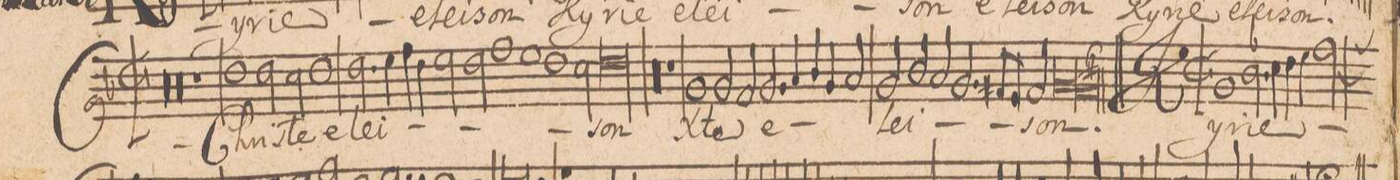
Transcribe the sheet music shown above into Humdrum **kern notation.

**kern	**text
*I"CANTVS.	*
*clefG2	*
*k[b-]	*
*met(C|)	*
*M2/1	*
=20||	=20||
*M2/1	*
*met(C|)	*
00r	.
=21-	=21-
=22-	=22-
00r	.
=23-	=23-
=24-	=24-
1r	.
1dd	Chri-
=25-	=25-
2dd\	-ste
2cc\	.
1dd	e-
=26-	=26-
2.dd\	lei-
4ee\	.
4ff\	.
4dd\	.
2ee\	.
=27-	=27-
2dd\	.
1ff	.
1ee\	.
=28-	=28-
1dd	.
2cc\	.
=29-	=29-
00dd	-son
=30-	=30-
=31-	=31-
00r	.
=32-	=32-
=33-	=33-
1r	.
1g	X-
=34-	=34-
2g/	-te
2f/	.
2.g/	e-
4a/	.
=35-	=35-
4b-/	.
4g/	.
2a/	.
2g/	-lei-
2b-/	.
=36-	=36-
2a/	.
2.g/	.
8f#X/L	.
8e/J	.
2f#/	.
=37-	=37-
*lig	*
0g	.
=38-	=38-
00f#X;	.
*Xlig	*
=39-	=39-
=40||-	=40||-
*M2/1	*
*met(C|)	*
1g	Ky-
2.b-X\	-ri-
4cc\	-e
=41-	=41-
4dd\	.
4ee\	.
*custos:ff	*
[<2ff\	.
*-	*-
